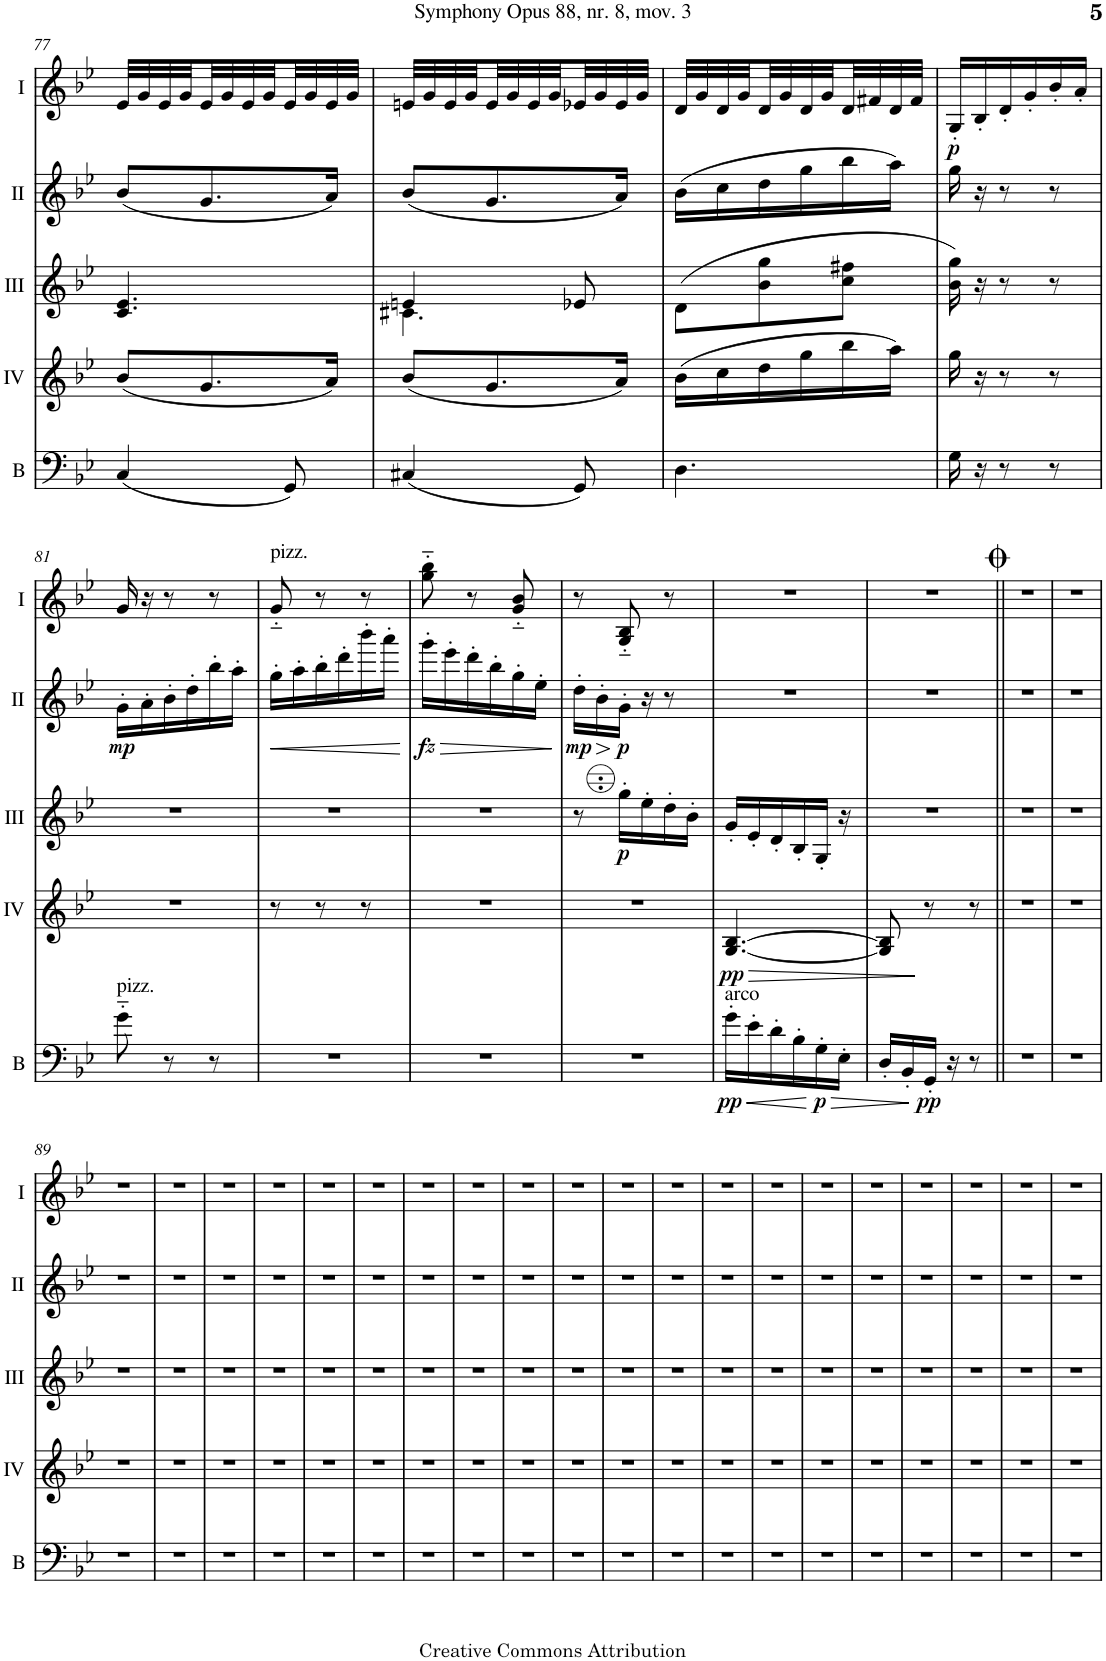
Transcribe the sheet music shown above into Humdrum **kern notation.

**kern	**dynam	**kern	**dynam	**kern	**dynam	**kern	**dynam	**kern	**dynam
*part5	*part5	*part4	*part4	*part3	*part3	*part2	*part2	*part1	*part1
*staff5	*staff5	*staff4	*staff4	*staff3	*staff3	*staff2	*staff2	*staff1	*staff1
*I"Bass	*	*I"Acc. 4	*	*I"Acc. 3	*	*I"Acc. 2	*	*I"Acc. 1	*
*I'B	*	*	*	*	*	*	*	*	*
!!LO:PB:g=z
*clefF4	*	*clefG2	*	*clefG2	*	*clefG2	*	*clefG2	*
*Trd7c12	*	*Trd7c12	*	*Trd7c12	*	*	*	*	*
*k[b-e-]	*	*k[b-e-]	*	*k[b-e-]	*	*k[b-e-]	*	*k[b-e-]	*
*M3/8	*	*M3/8	*	*M3/8	*	*M3/8	*	*M3/8	*
=77	=77	=77	=77	=77	=77	=77	=77	=77	=77
(4C/	.	(8b-/L	.	4.c/ 4.e-/	.	(8b-/L	.	32e-/LLL	.
.	.	.	.	.	.	.	.	32g/	.
.	.	.	.	.	.	.	.	32e-/	.
.	.	.	.	.	.	.	.	32g/	.
.	.	8.g/	.	.	.	8.g/	.	32e-/	.
.	.	.	.	.	.	.	.	32g/	.
.	.	.	.	.	.	.	.	32e-/	.
.	.	.	.	.	.	.	.	32g/	.
8GG/)	.	.	.	.	.	.	.	32e-/	.
.	.	.	.	.	.	.	.	32g/	.
.	.	16a/Jk)	.	.	.	16a/Jk)	.	32e-/	.
.	.	.	.	.	.	.	.	32g/JJJ	.
=78	=78	=78	=78	=78	=78	=78	=78	=78	=78
*	*	*	*	*^	*	*	*	*	*
(4C#X/	.	(8b-/L	.	4en/	4.c#X\	.	(8b-/L	.	32en/LLL	.
.	.	.	.	.	.	.	.	.	32g/	.
.	.	.	.	.	.	.	.	.	32e/	.
.	.	.	.	.	.	.	.	.	32g/	.
.	.	8.g/	.	.	.	.	8.g/	.	32e/	.
.	.	.	.	.	.	.	.	.	32g/	.
.	.	.	.	.	.	.	.	.	32e/	.
.	.	.	.	.	.	.	.	.	32g/	.
8GG/)	.	.	.	8e-X/	.	.	.	.	32e-X/	.
.	.	.	.	.	.	.	.	.	32g/	.
.	.	16a/Jk)	.	.	.	.	16a/Jk)	.	32e-/	.
.	.	.	.	.	.	.	.	.	32g/JJJ	.
*	*	*	*	*v	*v	*	*	*	*	*
=79	=79	=79	=79	=79	=79	=79	=79	=79	=79
4.D\	.	(16b-\LL	.	(8d\L	.	(16b-\LL	.	32d/LLL	.
.	.	.	.	.	.	.	.	32g/	.
.	.	16cc\	.	.	.	16cc\	.	32d/	.
.	.	.	.	.	.	.	.	32g/	.
.	.	16dd\	.	8b-\ 8gg\	.	16dd\	.	32d/	.
.	.	.	.	.	.	.	.	32g/	.
.	.	16gg\	.	.	.	16gg\	.	32d/	.
.	.	.	.	.	.	.	.	32g/	.
.	.	16bb-\	.	8cc\ 8ff#X\J	.	16bb-\	.	32d/	.
.	.	.	.	.	.	.	.	32f#X/	.
.	.	16aa\JJ)	.	.	.	16aa\JJ)	.	32d/	.
.	.	.	.	.	.	.	.	32f#/JJJ	.
=80	=80	=80	=80	=80	=80	=80	=80	=80	=80
!	!	!	!	!	!	!	!	!	!LO:DY:b
16G\	.	16gg\	.	16b-\ 16gg\)	.	16gg\	.	16G'/LL	p
16r	.	16r	.	16r	.	16r	.	16B-'/	.
8r	.	8r	.	8r	.	8r	.	16d'/	.
.	.	.	.	.	.	.	.	16g'/	.
8r	.	8r	.	8r	.	8r	.	16b-'/	.
.	.	.	.	.	.	.	.	16a'/JJ	.
!!LO:LB:g=z
=81	=81	=81	=81	=81	=81	=81	=81	=81	=81
!LO:TX:a:t=pizz.	!	!	!	!	!	!	!	!	!
!	!	!	!	!	!	!	!LO:DY:b	!	!
8g\	.	4.r	.	4.r	.	16g'\LL	mp	16g/	.
.	.	.	.	.	.	16a'\	.	16r	.
8r	.	.	.	.	.	16b-'\	.	8r	.
.	.	.	.	.	.	16dd'\	.	.	.
8r	.	.	.	.	.	16bb-'\	.	8r	.
.	.	.	.	.	.	16aa'\JJ	.	.	.
=82	=82	=82	=82	=82	=82	=82	=82	=82	=82
!	!	!	!	!	!	!	!	!LO:TX:a:t=pizz.	!
!	!	!	!	!	!	!	!LO:HP:b	!	!
4.r	.	8r	.	4.r	.	16gg'\LL	<	8g/	.
.	.	.	.	.	.	16aa'\	.	.	.
.	.	8r	.	.	.	16bb-'\	.	8r	.
.	.	.	.	.	.	16ddd'\	.	.	.
.	.	8r	.	.	.	16bbb-'\	.	8r	.
.	.	.	.	.	.	16aaa'\JJ	.	.	.
.	.	.	.	.	.	.	[	.	.
=83	=83	=83	=83	=83	=83	=83	=83	=83	=83
!	!	!	!	!	!	!	!LO:HP:b	!	!
!	!	!	!	!	!	!	!LO:DY:n=1:b	!	!
4.r	.	4.r	.	4.r	.	16ggg'\LL	> fz	8gg\ 8bb-\	.
.	.	.	.	.	.	16eee-'\	.	.	.
.	.	.	.	.	.	16ddd'\	.	8r	.
.	.	.	.	.	.	16bb-'\	.	.	.
.	.	.	.	.	.	16gg'\	.	8g/ 8b-/	.
.	.	.	.	.	.	16ee-'\JJ	.	.	.
.	.	.	.	.	.	.	]	.	.
=84	=84	=84	=84	=84	=84	=84	=84	=84	=84
!	!	!	!	!	!	!	!LO:HP:b	!	!
!	!	!	!	!	!	!	!LO:DY:n=1:b	!	!
4.r	.	4.r	.	8r	.	16dd'\LL	> mp	8r	.
.	.	.	.	.	.	16b-'\	.	.	.
!	!	!	!	!	!LO:DY:b	!	!LO:DY:n=2:b	!	!
.	.	.	.	16gg'\LL	p	16g'\JJ	] p	8G/ 8B-/	.
.	.	.	.	16ee-'\	.	16r	.	.	.
.	.	.	.	16dd'\	.	8r	.	8r	.
.	.	.	.	16b-'\JJ	.	.	.	.	.
=85	=85	=85	=85	=85	=85	=85	=85	=85	=85
!LO:TX:a:t=arco	!	!	!	!	!	!	!	!	!
!	!LO:HP:b	!	!LO:HP:b	!	!	!	!	!	!
!	!LO:DY:n=1:b	!	!LO:DY:n=1:b	!	!	!	!	!	!
16g'\LL	< pp	[4.G/ [4.B-/	> pp	16g'/LL	.	4.r	.	4.r	.
16e-'\	.	.	.	16e-'/	.	.	.	.	.
16d'\	.	.	.	16d'/	.	.	.	.	.
16B-'\	.	.	.	16B-'/	.	.	.	.	.
!	!LO:HP:n=1:b	!	!	!	!	!	!	!	!
!	!LO:DY:n=2:b	!	!	!	!	!	!	!	!
16G'\	[ > p	.	.	16G'/JJ	.	.	.	.	.
16E-'\JJ	.	.	.	16r	.	.	.	.	.
=86	=86	=86	=86	=86	=86	=86	=86	=86	=86
16D'/LL	.	8G/] 8B-/]	.	4.r	.	4.r	.	4.r	.
16BB-'/	.	.	.	.	.	.	.	.	.
!	!LO:DY:n=1:b	!	!	!	!	!	!	!	!
16GG'/JJ	] pp	8r	]	.	.	.	.	.	.
16r	.	.	.	.	.	.	.	.	.
8r	.	8r	.	.	.	.	.	.	.
=87||	=87||	=87||	=87||	=87||	=87||	=87||	=87||	=87||	=87||
4.r	.	4.r	.	4.r	.	4.r	.	4.r	.
=88	=88	=88	=88	=88	=88	=88	=88	=88	=88
4.r	.	4.r	.	4.r	.	4.r	.	4.r	.
!!LO:LB:g=z
=89	=89	=89	=89	=89	=89	=89	=89	=89	=89
4.r	.	4.r	.	4.r	.	4.r	.	4.r	.
=90	=90	=90	=90	=90	=90	=90	=90	=90	=90
4.r	.	4.r	.	4.r	.	4.r	.	4.r	.
=91	=91	=91	=91	=91	=91	=91	=91	=91	=91
4.r	.	4.r	.	4.r	.	4.r	.	4.r	.
=92	=92	=92	=92	=92	=92	=92	=92	=92	=92
4.r	.	4.r	.	4.r	.	4.r	.	4.r	.
=93	=93	=93	=93	=93	=93	=93	=93	=93	=93
4.r	.	4.r	.	4.r	.	4.r	.	4.r	.
=94	=94	=94	=94	=94	=94	=94	=94	=94	=94
4.r	.	4.r	.	4.r	.	4.r	.	4.r	.
=95	=95	=95	=95	=95	=95	=95	=95	=95	=95
4.r	.	4.r	.	4.r	.	4.r	.	4.r	.
=96	=96	=96	=96	=96	=96	=96	=96	=96	=96
4.r	.	4.r	.	4.r	.	4.r	.	4.r	.
=97	=97	=97	=97	=97	=97	=97	=97	=97	=97
4.r	.	4.r	.	4.r	.	4.r	.	4.r	.
=98	=98	=98	=98	=98	=98	=98	=98	=98	=98
4.r	.	4.r	.	4.r	.	4.r	.	4.r	.
=99	=99	=99	=99	=99	=99	=99	=99	=99	=99
4.r	.	4.r	.	4.r	.	4.r	.	4.r	.
=100	=100	=100	=100	=100	=100	=100	=100	=100	=100
4.r	.	4.r	.	4.r	.	4.r	.	4.r	.
=101	=101	=101	=101	=101	=101	=101	=101	=101	=101
4.r	.	4.r	.	4.r	.	4.r	.	4.r	.
=102	=102	=102	=102	=102	=102	=102	=102	=102	=102
4.r	.	4.r	.	4.r	.	4.r	.	4.r	.
=103	=103	=103	=103	=103	=103	=103	=103	=103	=103
4.r	.	4.r	.	4.r	.	4.r	.	4.r	.
=104	=104	=104	=104	=104	=104	=104	=104	=104	=104
4.r	.	4.r	.	4.r	.	4.r	.	4.r	.
=105	=105	=105	=105	=105	=105	=105	=105	=105	=105
4.r	.	4.r	.	4.r	.	4.r	.	4.r	.
=106	=106	=106	=106	=106	=106	=106	=106	=106	=106
4.r	.	4.r	.	4.r	.	4.r	.	4.r	.
=107	=107	=107	=107	=107	=107	=107	=107	=107	=107
4.r	.	4.r	.	4.r	.	4.r	.	4.r	.
=108	=108	=108	=108	=108	=108	=108	=108	=108	=108
4.r	.	4.r	.	4.r	.	4.r	.	4.r	.
=	=	=	=	=	=	=	=	=	=
*-	*-	*-	*-	*-	*-	*-	*-	*-	*-
